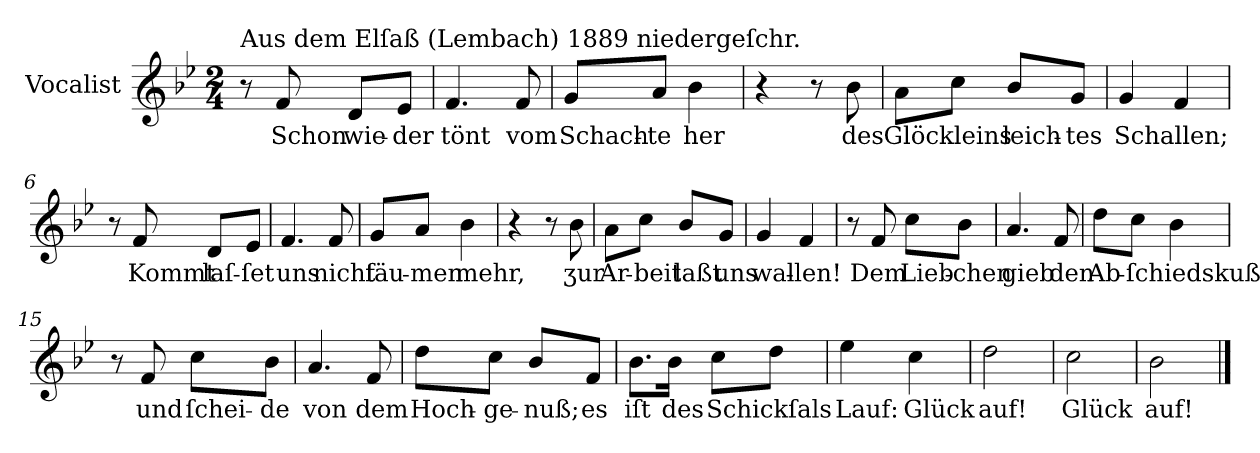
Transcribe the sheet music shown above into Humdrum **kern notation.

**kern	**text
*part1	*part1
*staff1	*staff1
*I"Vocalist	*
*k[b-e-]	*
*B-:	*
*M2/4	*
=	=
!LO:TX:a:t=Aus dem Elſaß (Lembach) 1889 niedergeſchr.	!
8r	.
8f	Schon
8dL	wie-
8e-J	-der
=1	=1
4.f	tönt
8f	vom
=2	=2
8gL	Schach-
8aJ	-te
4b-	her
=3	=3
4r	.
8r	.
8b-	des
=4	=4
8aL	Glöckleins
8ccJ	.
8b-L	leich-
8gJ	-tes
=5	=5
4g	Schallen;
4f	.
=6	=6
8r	.
8f	Kommt
8dL	laſ-
8e-J	-ſet
=7	=7
4.f	uns
8f	nicht
=8	=8
8gL	ſäu-
8aJ	-men
4b-	mehr,
=9	=9
4r	.
8r	.
8b-	ʒur
=10	=10
8aL	Ar-
8ccJ	-beit
8b-L	laßt
8gJ	uns
=11	=11
4g	wal-
4f	-len!
=12	=12
8r	.
8f	Dem
8ccL	Lieb-
8b-J	-chen
=13	=13
4.a	gieb
8f	den
=14	=14
8ddL	Ab-
8ccJ	-ſchiedskuß
4b-	.
=15	=15
8r	.
8f	und
8ccL	ſchei-
8b-J	-de
=16	=16
4.a	von
8f	dem
=17	=17
8ddL	Hoch-
8ccJ	-ge-
8b-L	-nuß;
8fJ	es
=18	=18
8.b-L	iſt
16b-Jk	des
8ccL	Schickſals
8ddJ	.
=19	=19
4ee-	Lauf:
4cc	Glück
=20	=20
2dd	auf!
=21	=21
2cc	Glück
=22	=22
2b-	auf!
==	==
*-	*-
